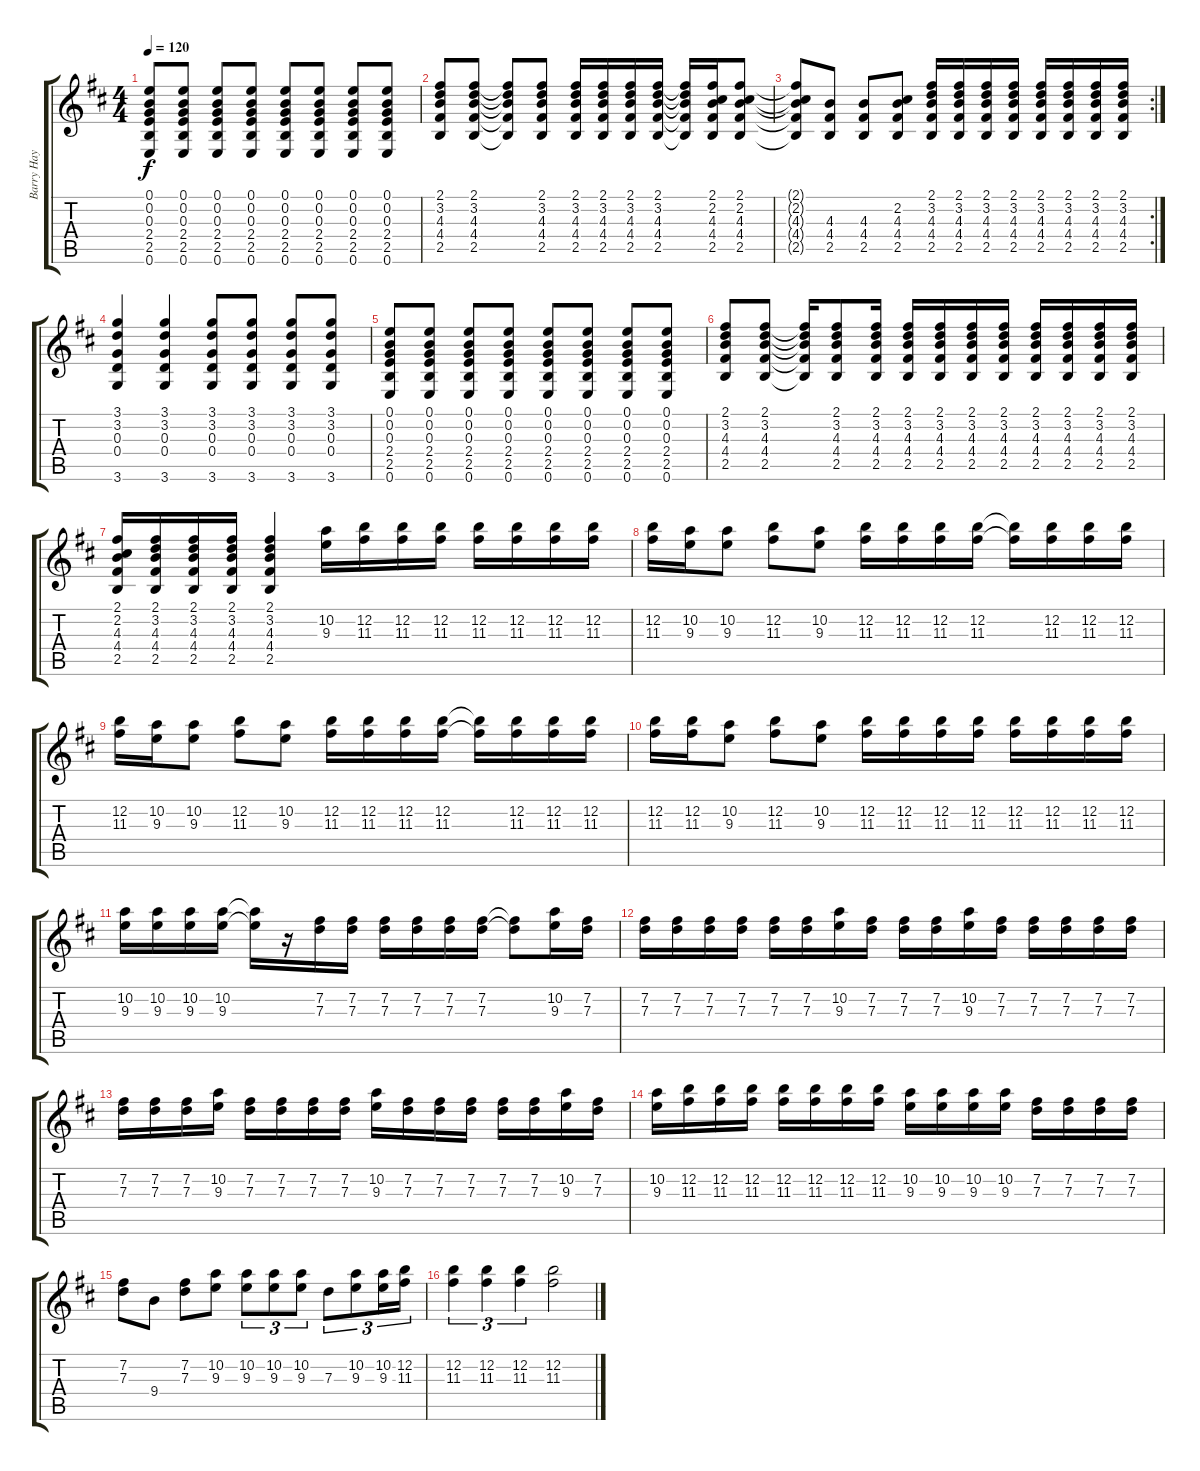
\track ("Barry Hay - Gtr.2" "Barry Hay ") {instrument acousticguitarsteel}
\staff {score tabs}
\tuning (E4 B3 G3 D3 A2 E2) {hide}
\ts (4 4)
\tempo 120
\clef g2
\ks d
(0.1 0.2 0.3 2.4 2.5 0.6).8{dy f} (0.1 0.2 0.3 2.4 2.5 0.6).8 (0.1 0.2 0.3 2.4 2.5 0.6).8 (0.1 0.2 0.3 2.4 2.5 0.6).8 (0.1 0.2 0.3 2.4 2.5 0.6).8 (0.1 0.2 0.3 2.4 2.5 0.6).8 (0.1 0.2 0.3 2.4 2.5 0.6).8 (0.1 0.2 0.3 2.4 2.5 0.6).8 |
(2.1 3.2 4.3 4.4 2.5).8 (2.1 3.2 4.3 4.4 2.5).8 (2.1{t} 3.2{t} 4.3{t} 4.4{t} 2.5{t}).8 (2.1 3.2 4.3 4.4 2.5).8 (2.1 3.2 4.3 4.4 2.5).16 (2.1 3.2 4.3 4.4 2.5).16 (2.1 3.2 4.3 4.4 2.5).16 (2.1 3.2 4.3 4.4 2.5).16 (2.1{t} 3.2{t} 4.3{t} 4.4{t} 2.5{t}).16 (2.1 2.2 4.3 4.4 2.5).16 (2.1 2.2 4.3 4.4 2.5).8 |
\rc 2
(2.1{t} 2.2{t} 4.3{t} 4.4{t} 2.5{t}).8 (4.3 4.4 2.5).8 (4.3 4.4 2.5).8 (2.2 4.3 4.4 2.5).8 (2.1 3.2 4.3 4.4 2.5).16 (2.1 3.2 4.3 4.4 2.5).16 (2.1 3.2 4.3 4.4 2.5).16 (2.1 3.2 4.3 4.4 2.5).16 (2.1 3.2 4.3 4.4 2.5).16 (2.1 3.2 4.3 4.4 2.5).16 (2.1 3.2 4.3 4.4 2.5).16 (2.1 3.2 4.3 4.4 2.5).16 |
(3.1 3.2 0.3 0.4 3.6).4 (3.1 3.2 0.3 0.4 3.6).4 (3.1 3.2 0.3 0.4 3.6).8 (3.1 3.2 0.3 0.4 3.6).8 (3.1 3.2 0.3 0.4 3.6).8 (3.1 3.2 0.3 0.4 3.6).8 |
(0.1 0.2 0.3 2.4 2.5 0.6).8 (0.1 0.2 0.3 2.4 2.5 0.6).8 (0.1 0.2 0.3 2.4 2.5 0.6).8 (0.1 0.2 0.3 2.4 2.5 0.6).8 (0.1 0.2 0.3 2.4 2.5 0.6).8 (0.1 0.2 0.3 2.4 2.5 0.6).8 (0.1 0.2 0.3 2.4 2.5 0.6).8 (0.1 0.2 0.3 2.4 2.5 0.6).8 |
(2.1 3.2 4.3 4.4 2.5).8 (2.1 3.2 4.3 4.4 2.5).8 (2.1{t} 3.2{t} 4.3{t} 4.4{t} 2.5{t}).16 (2.1 3.2 4.3 4.4 2.5).8 (2.1 3.2 4.3 4.4 2.5).16 (2.1 3.2 4.3 4.4 2.5).16 (2.1 3.2 4.3 4.4 2.5).16 (2.1 3.2 4.3 4.4 2.5).16 (2.1 3.2 4.3 4.4 2.5).16 (2.1 3.2 4.3 4.4 2.5).16 (2.1 3.2 4.3 4.4 2.5).16 (2.1 3.2 4.3 4.4 2.5).16 (2.1 3.2 4.3 4.4 2.5).16 |
(2.1 2.2 4.3 4.4 2.5).16 (2.1 3.2 4.3 4.4 2.5).16 (2.1 3.2 4.3 4.4 2.5).16 (2.1 3.2 4.3 4.4 2.5).16 (2.1 3.2 4.3 4.4 2.5).4 (10.2 9.3).16 (12.2 11.3).16 (12.2 11.3).16 (12.2 11.3).16 (12.2 11.3).16 (12.2 11.3).16 (12.2 11.3).16 (12.2 11.3).16 |
(12.2 11.3).16 (10.2 9.3).16 (10.2 9.3).8 (12.2 11.3).8 (10.2 9.3).8 (12.2 11.3).16 (12.2 11.3).16 (12.2 11.3).16 (12.2 11.3).16 (12.2{t} 11.3{t}).16 (12.2 11.3).16 (12.2 11.3).16 (12.2 11.3).16 |
(12.2 11.3).16 (10.2 9.3).16 (10.2 9.3).8 (12.2 11.3).8 (10.2 9.3).8 (12.2 11.3).16 (12.2 11.3).16 (12.2 11.3).16 (12.2 11.3).16 (12.2{t} 11.3{t}).16 (12.2 11.3).16 (12.2 11.3).16 (12.2 11.3).16 |
(12.2 11.3).16 (12.2 11.3).16 (10.2 9.3).8 (12.2 11.3).8 (10.2 9.3).8 (12.2 11.3).16 (12.2 11.3).16 (12.2 11.3).16 (12.2 11.3).16 (12.2 11.3).16 (12.2 11.3).16 (12.2 11.3).16 (12.2 11.3).16 |
(10.2 9.3).16 (10.2 9.3).16 (10.2 9.3).16 (10.2 9.3).16 (10.2{t} 9.3{t}).16 r.16 (7.2 7.3).16 (7.2 7.3).16 (7.2 7.3).16 (7.2 7.3).16 (7.2 7.3).16 (7.2 7.3).16 (7.2{t} 7.3{t}).8 (10.2 9.3).16 (7.2 7.3).16 |
(7.2 7.3).16 (7.2 7.3).16 (7.2 7.3).16 (7.2 7.3).16 (7.2 7.3).16 (7.2 7.3).16 (10.2 9.3).16 (7.2 7.3).16 (7.2 7.3).16 (7.2 7.3).16 (10.2 9.3).16 (7.2 7.3).16 (7.2 7.3).16 (7.2 7.3).16 (7.2 7.3).16 (7.2 7.3).16 |
(7.2 7.3).16 (7.2 7.3).16 (7.2 7.3).16 (10.2 9.3).16 (7.2 7.3).16 (7.2 7.3).16 (7.2 7.3).16 (7.2 7.3).16 (10.2 9.3).16 (7.2 7.3).16 (7.2 7.3).16 (7.2 7.3).16 (7.2 7.3).16 (7.2 7.3).16 (10.2 9.3).16 (7.2 7.3).16 |
(10.2 9.3).16 (12.2 11.3).16 (12.2 11.3).16 (12.2 11.3).16 (12.2 11.3).16 (12.2 11.3).16 (12.2 11.3).16 (12.2 11.3).16 (10.2 9.3).16 (10.2 9.3).16 (10.2 9.3).16 (10.2 9.3).16 (7.2 7.3).16 (7.2 7.3).16 (7.2 7.3).16 (7.2 7.3).16 |
(7.2 7.3).8 9.4.8 (7.2 7.3).8 (10.2 9.3).8 (10.2 9.3).8{tu (3 2)} (10.2 9.3).8{tu (3 2)} (10.2 9.3).8{tu (3 2)} 7.3.8{tu (3 2)} (10.2 9.3).8{tu (3 2)} (10.2 9.3).16{tu (3 2)} (12.2 11.3).16{tu (3 2)} |
(12.2 11.3).4{tu (3 2)} (12.2 11.3).4{tu (3 2)} (12.2 11.3).4{tu (3 2)} (12.2 11.3).2
